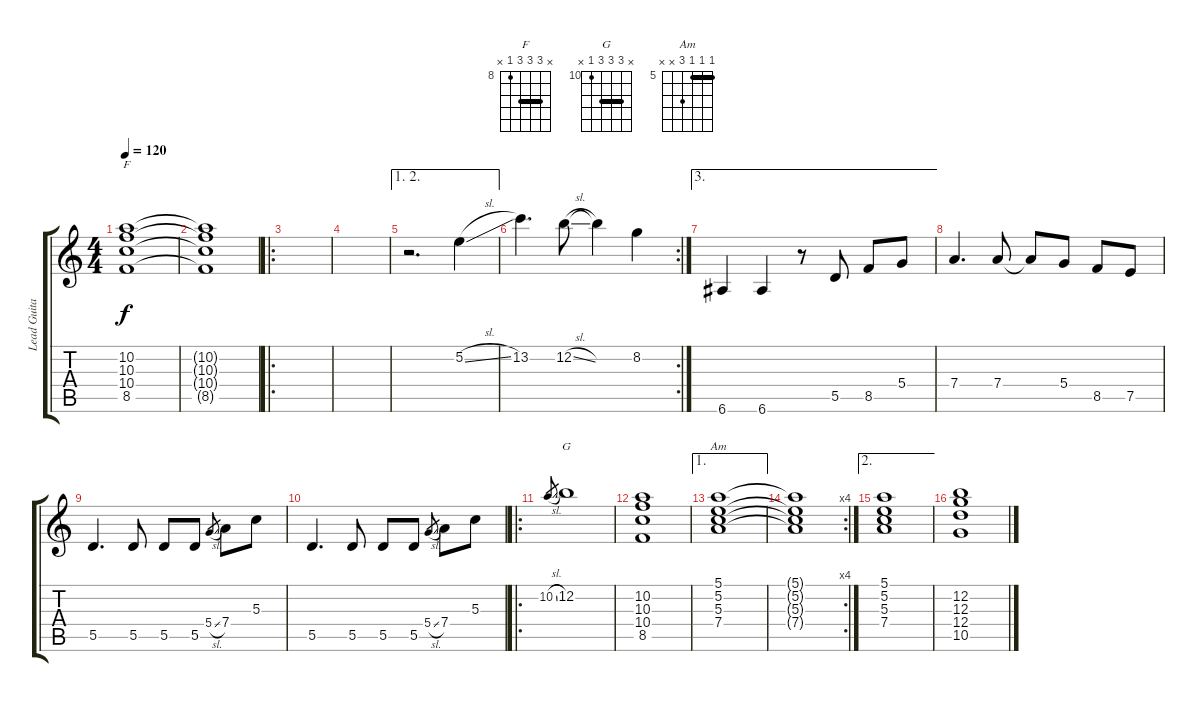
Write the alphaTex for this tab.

\track ("Lead Guitar" "Lead Guita") {instrument acousticguitarsteel bank 177}
\staff {score tabs}
\tuning (E4 B3 G3 D3 A2 E2) {hide}
\chord ("F" x 10 10 10 8 x) {firstfret 8 barre 10}
\chord ("G" x 12 12 12 10 x) {firstfret 10 barre 12}
\chord ("Am" 5 5 5 7 x x) {firstfret 5 barre 5}
\ts (4 4)
\tempo 120
\clef g2
\ks c
(10.2 10.3 10.4 8.5).1{ch "F" dy f} |
(10.2{t} 10.3{t} 10.4{t} 8.5{t}).1 |
\ro
|
|
\ae (1 2)
r.2{d} 5.2{sl}.4 |
\rc 2
13.2.4{d} 12.2{sl}.8 12.2{t}.4 8.2.4 |
\ae 3
6.6.4 6.6.4 r.8 5.5.8 8.5.8 5.4.8 |
7.4.4{d} 7.4.8 7.4{t}.8 5.4.8 8.5.8 7.5.8 |
5.5.4{d} 5.5.8 5.5.8 5.5.8 5.4{sl}.8{gr} 7.4.8 5.3.8 |
5.5.4{d} 5.5.8 5.5.8 5.5.8 5.4{sl}.8{gr} 7.4.8 5.3.8 |
\ro
10.2{sl}.8{gr} 12.2.1{ch "G"} |
(10.2 10.3 10.4 8.5).1 |
\ae 1
(5.1 5.2 5.3 7.4).1{ch "Am"} |
\rc 4
(5.1{t} 5.2{t} 5.3{t} 7.4{t}).1 |
\ae 2
(5.1 5.2 5.3 7.4).1 |
(12.2 12.3 12.4 10.5).1
